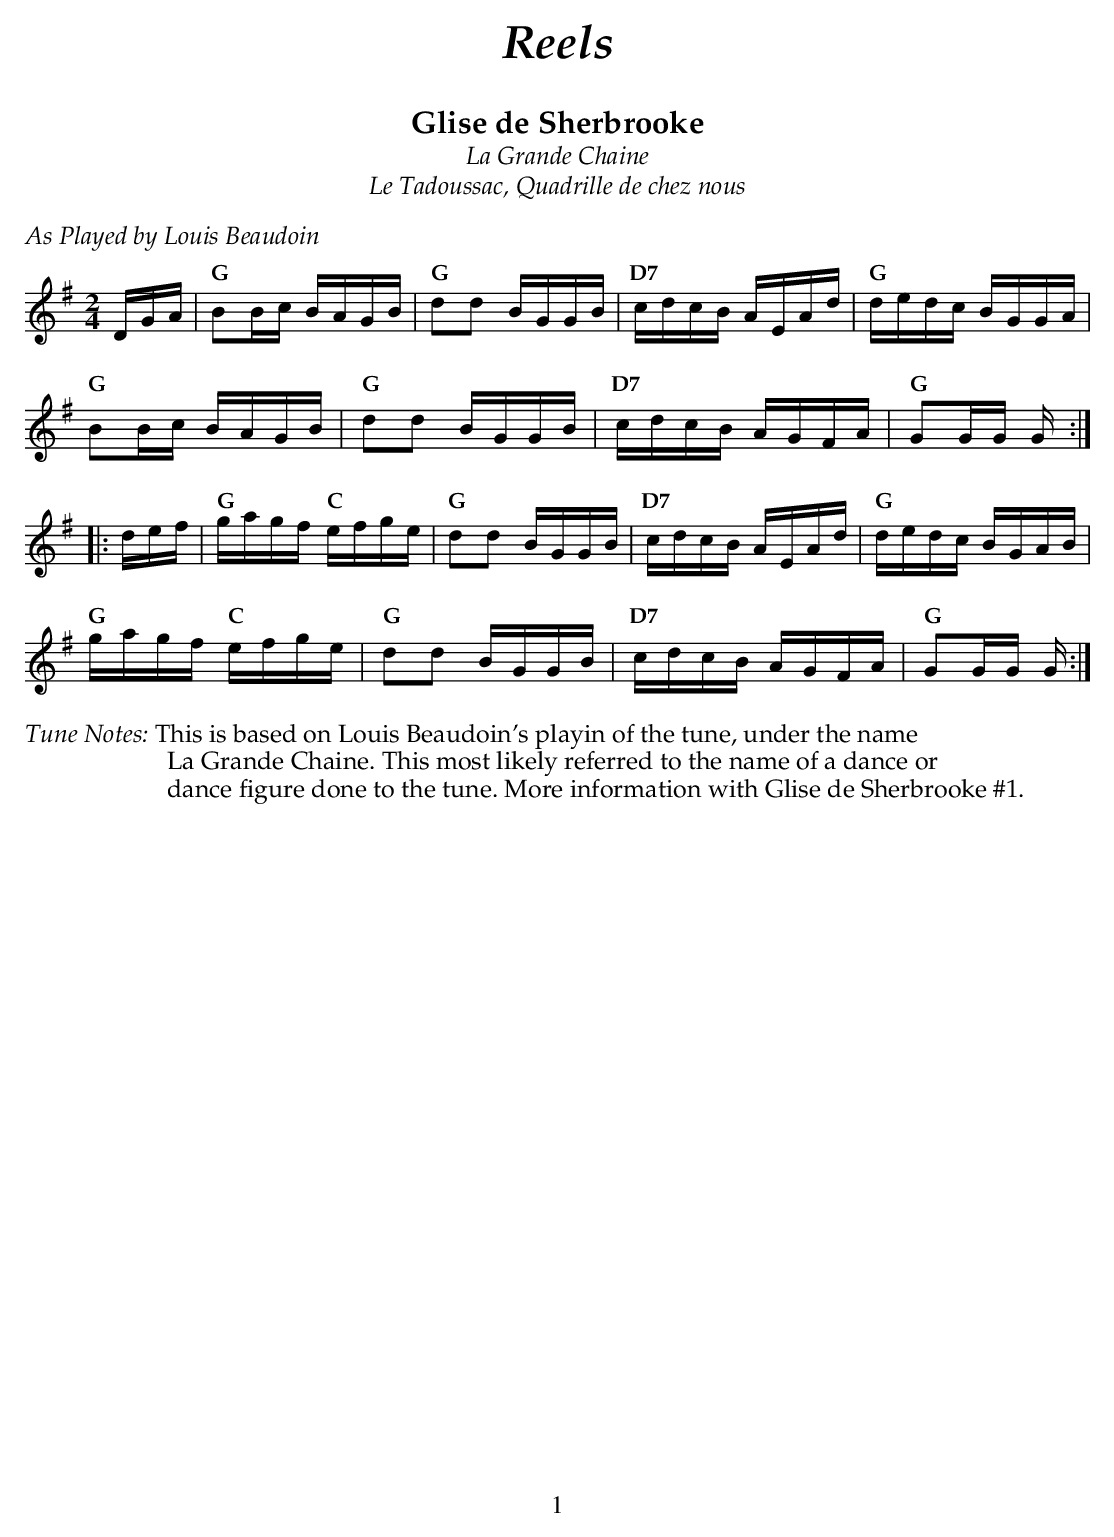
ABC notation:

X:1
T:Glise de Sherbrooke
T:La Grande Chaine
T:Le Tadoussac, Quadrille de chez nous
M:2/4
L:1/16
K:G
%%text $2As Played by Louis Beaudoin$0
DGA |\
"G" B2Bc BAGB | "G" d2d2 BGGB | "D7" cdcB AEAd | "G" dedc BGGA  |
"G" B2Bc BAGB | "G" d2d2 BGGB | "D7" cdcB AGFA | "G" G2GG G   :|
|:def|\
"G" gagf "C" efge | "G" d2d2 BGGB | "D7" cdcB AEAd | "G" dedc BGAB |
"G" gagf "C" efge | "G" d2d2 BGGB | "D7" cdcB AGFA | "G" G2GG G   :|
